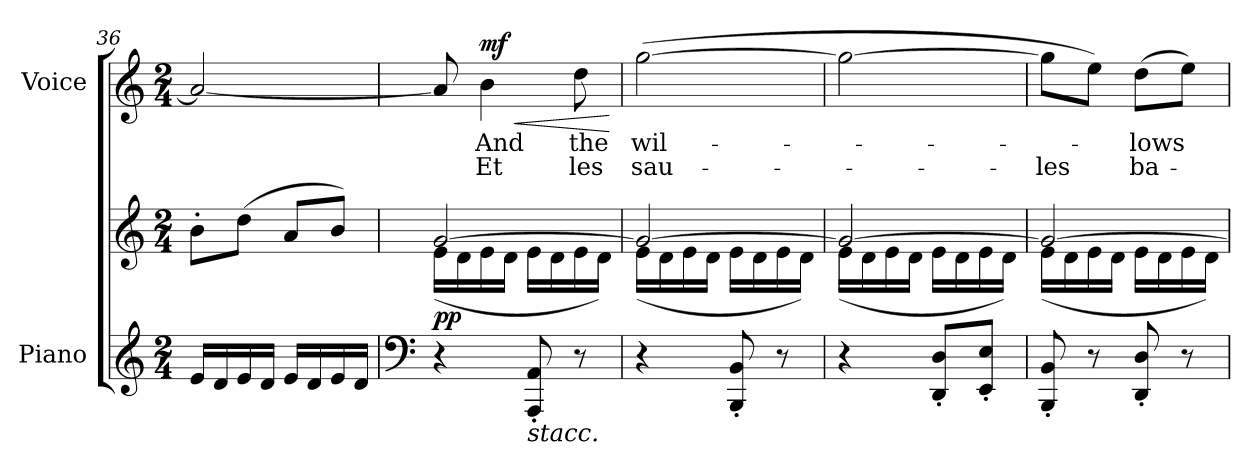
**kern	**kern	**dynam	**kern	**text	**text	**dynam
*part2	*part2	*part2	*part1	*part1	*part1	*part1
*staff3	*staff2	*staff2/3	*staff1	*staff1	*staff1	*staff1
*I"Piano	*	*	*I"Voice	*	*	*
*I'Pno	*	*	*	*	*	*
!!LO:LB:g=z
*clefG2	*clefG2	*	*clefG2	*	*	*
*k[]	*k[]	*	*k[]	*	*	*
*M2/4	*M2/4	*	*M2/4	*	*	*
=36	=36	=36	=36	=36	=36	=36
16e/LL	8b'\L	.	2a/_	.	.	.
16d/	.	.	.	.	.	.
16e/	(8dd\J	.	.	.	.	.
16d/JJ	.	.	.	.	.	.
16e/LL	8a/L	.	.	.	.	.
16d/	.	.	.	.	.	.
16e/	8b/J)	.	.	.	.	.
16d/JJ	.	.	.	.	.	.
!!LO:LB:g=z
=37	=37	=37	=37	=37	=37	=37
*clefF4	*	*	*	*	*	*
*	*^	*	*	*	*	*
!	!	!	!LO:DY:b	!	!	!	!
4r	[2g/	(16e\LL	pp	8a/]	.	.	.
.	.	16d\	.	.	.	.	.
!	!	!	!	!	!LO:LY:b	!LO:LY:b	!LO:HP:b
!	!	!	!	!	!	!	!LO:DY:n=1:a
.	.	16e\	.	4b\	And	Et	< mf
.	.	16d\JJ	.	.	.	.	.
!LO:TX:b:i:t=stacc.	!	!	!	!	!	!	!
8AAA/' 8AA/'	.	16e\LL	.	.	.	.	.
.	.	16d\	.	.	.	.	.
!	!	!	!	!	!LO:LY:b	!LO:LY:b	!
8r	.	16e\	.	8dd\	the	les	.
.	.	16d\JJ)	.	.	.	.	.
*	*v	*v	*	*	*	*	*
.	.	.	.	.	.	[
=38	=38	=38	=38	=38	=38	=38
*	*^	*	*	*	*	*
!	!	!	!	!	!LO:LY:b	!LO:LY:b	!
4r	2g/_	(16e\LL	.	([2gg\	wil-	sau-	.
.	.	16d\	.	.	.	.	.
.	.	16e\	.	.	.	.	.
.	.	16d\JJ	.	.	.	.	.
8BBB/' 8BB/'	.	16e\LL	.	.	.	.	.
.	.	16d\	.	.	.	.	.
8r	.	16e\	.	.	.	.	.
.	.	16d\JJ)	.	.	.	.	.
=39	=39	=39	=39	=39	=39	=39	=39
4r	2g/_	(16e\LL	.	2gg\_	.	.	.
.	.	16d\	.	.	.	.	.
.	.	16e\	.	.	.	.	.
.	.	16d\JJ	.	.	.	.	.
8DD/' 8D/'L	.	16e\LL	.	.	.	.	.
.	.	16d\	.	.	.	.	.
8EE/' 8E/'J	.	16e\	.	.	.	.	.
.	.	16d\JJ)	.	.	.	.	.
=40	=40	=40	=40	=40	=40	=40	=40
!	!	!	!	!	!	!LO:LY:b	!
8BBB/' 8BB/'	2g/_	(16e\LL	.	8gg\L]	.	-les	.
.	.	16d\	.	.	.	.	.
8r	.	16e\	.	8ee\J)	.	.	.
.	.	16d\JJ	.	.	.	.	.
!	!	!	!	!	!LO:LY:b	!LO:LY:b	!
8DD/' 8D/'	.	16e\LL	.	(8dd\L	-lows	ba-	.
.	.	16d\	.	.	.	.	.
8r	.	16e\	.	8ee\J)	.	.	.
.	.	16d\JJ)	.	.	.	.	.
*	*v	*v	*	*	*	*	*
=	=	=	=	=	=	=
*-	*-	*-	*-	*-	*-	*-
